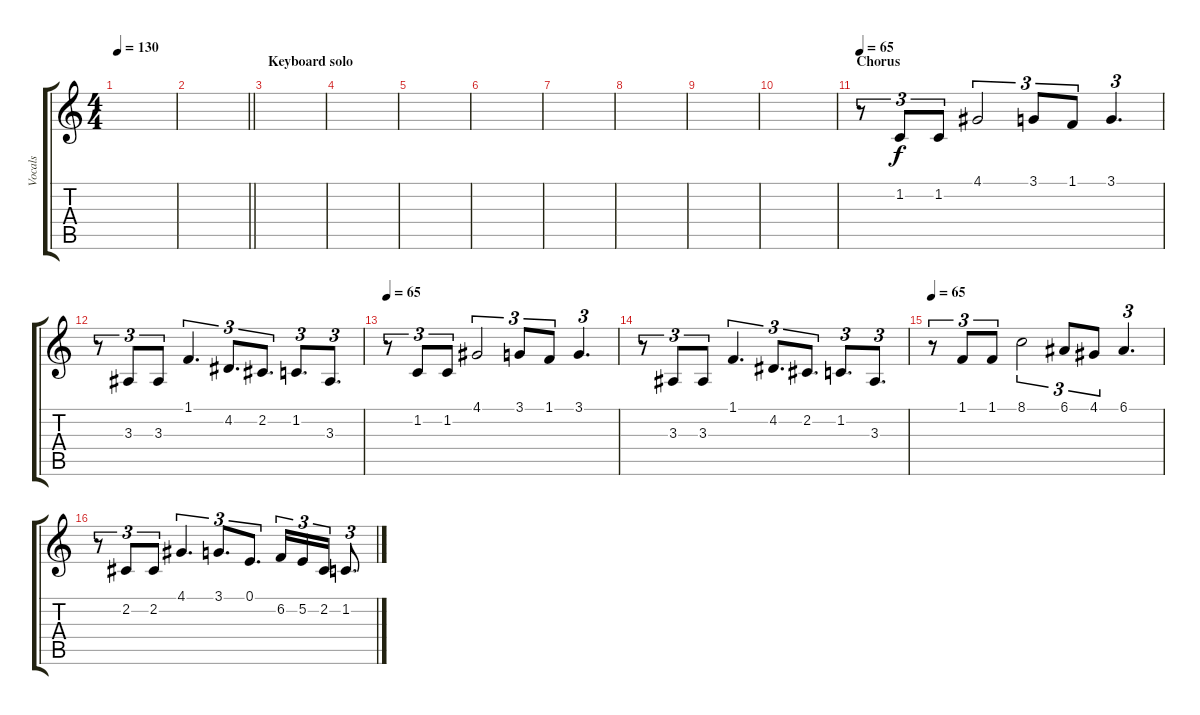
\track ("Vocals" "Vocals") {instrument lead6voice}
\staff {score tabs}
\tuning (E4 B3 G3 D3 A2 E2) {hide}
\ts (4 4)
\tempo 130
\clef g2
\ks c
|
\barLineRight lightlight
|
\section ("" "Keyboard solo ")
|
|
|
|
|
|
|
|
\section ("" "Chorus")
\tempo 65
r.8{tu (3 2)} 1.2.8{tu (3 2)} 1.2.8{tu (3 2)} 4.1.2{tu (3 2)} 3.1.8{tu (3 2)} 1.1.8{tu (3 2)} 3.1.4{d tu (3 2)} |
r.8{tu (3 2)} 3.3.8{tu (3 2)} 3.3.8{tu (3 2)} 1.1.4{d tu (3 2)} 4.2.8{d tu (3 2)} 2.2.8{d tu (3 2)} 1.2.8{d tu (3 2)} 3.3.8{d tu (3 2)} |
\tempo 65
r.8{tu (3 2)} 1.2.8{tu (3 2)} 1.2.8{tu (3 2)} 4.1.2{tu (3 2)} 3.1.8{tu (3 2)} 1.1.8{tu (3 2)} 3.1.4{d tu (3 2)} |
r.8{tu (3 2)} 3.3.8{tu (3 2)} 3.3.8{tu (3 2)} 1.1.4{d tu (3 2)} 4.2.8{d tu (3 2)} 2.2.8{d tu (3 2)} 1.2.8{d tu (3 2)} 3.3.8{d tu (3 2)} |
\tempo 65
r.8{tu (3 2)} 1.1.8{tu (3 2)} 1.1.8{tu (3 2)} 8.1.2{tu (3 2)} 6.1.8{tu (3 2)} 4.1.8{tu (3 2)} 6.1.4{d tu (3 2)} |
r.8{tu (3 2)} 2.2.8{tu (3 2)} 2.2.8{tu (3 2)} 4.1.4{d tu (3 2)} 3.1.8{d tu (3 2)} 0.1.8{d tu (3 2)} 6.2.16{tu (3 2)} 5.2.16{tu (3 2)} 2.2.16{tu (3 2)} 1.2.8{d tu (3 2)}
